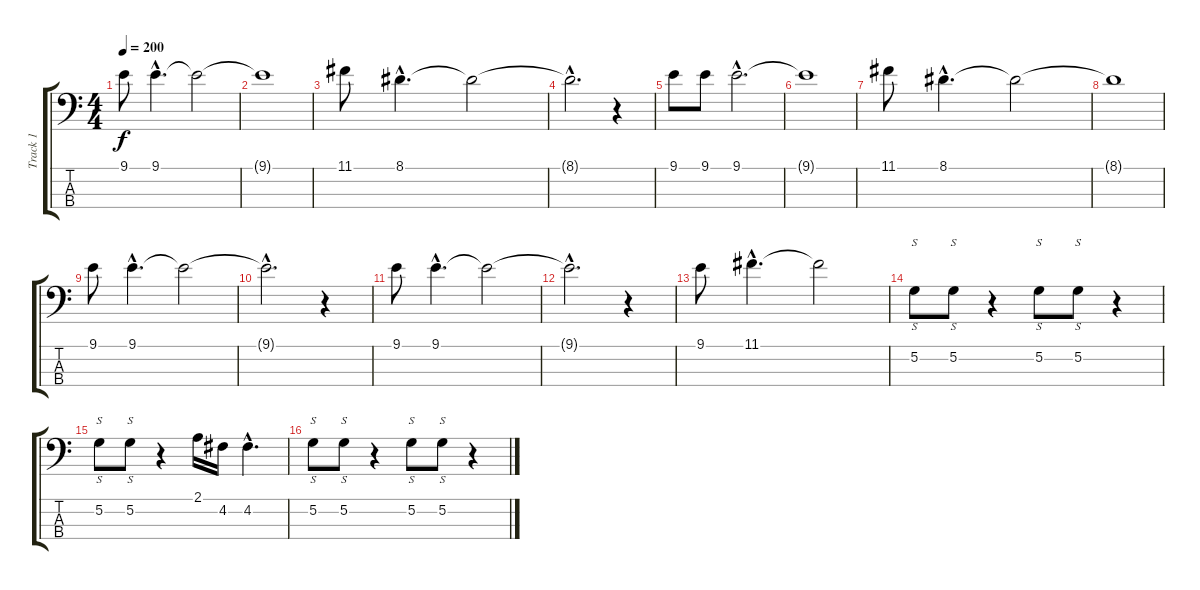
\track ("Track 1" "Track 1") {instrument electricbassfinger}
\staff {score tabs}
\tuning (G2 D2 A1 E1) {hide}
\ts (4 4)
\tempo 200
\clef f4
\ks c
9.1.8{dy f} 9.1{hac}.4{d} 9.1{t}.2 |
9.1{t}.1 |
11.1.8 8.1{hac}.4{d} 8.1{t}.2 |
8.1{hac t}.2{d} r.4 |
9.1.8 9.1.8 9.1{hac}.2{d} |
9.1{t}.1 |
11.1.8 8.1{hac}.4{d} 8.1{t}.2 |
8.1{t}.1 |
9.1.8 9.1{hac}.4{d} 9.1{t}.2 |
9.1{hac t}.2{d} r.4 |
9.1.8 9.1{hac}.4{d} 9.1{t}.2 |
9.1{hac t}.2{d} r.4 |
9.1.8 11.1{hac}.4{d} 11.1{t}.2 |
5.2.8{s} 5.2.8{s} r.4 5.2.8{s} 5.2.8{s} r.4 |
5.2.8{s} 5.2.8{s} r.4 2.1.16 4.2.16 4.2{hac}.4{d} |
5.2.8{s} 5.2.8{s} r.4 5.2.8{s} 5.2.8{s} r.4
